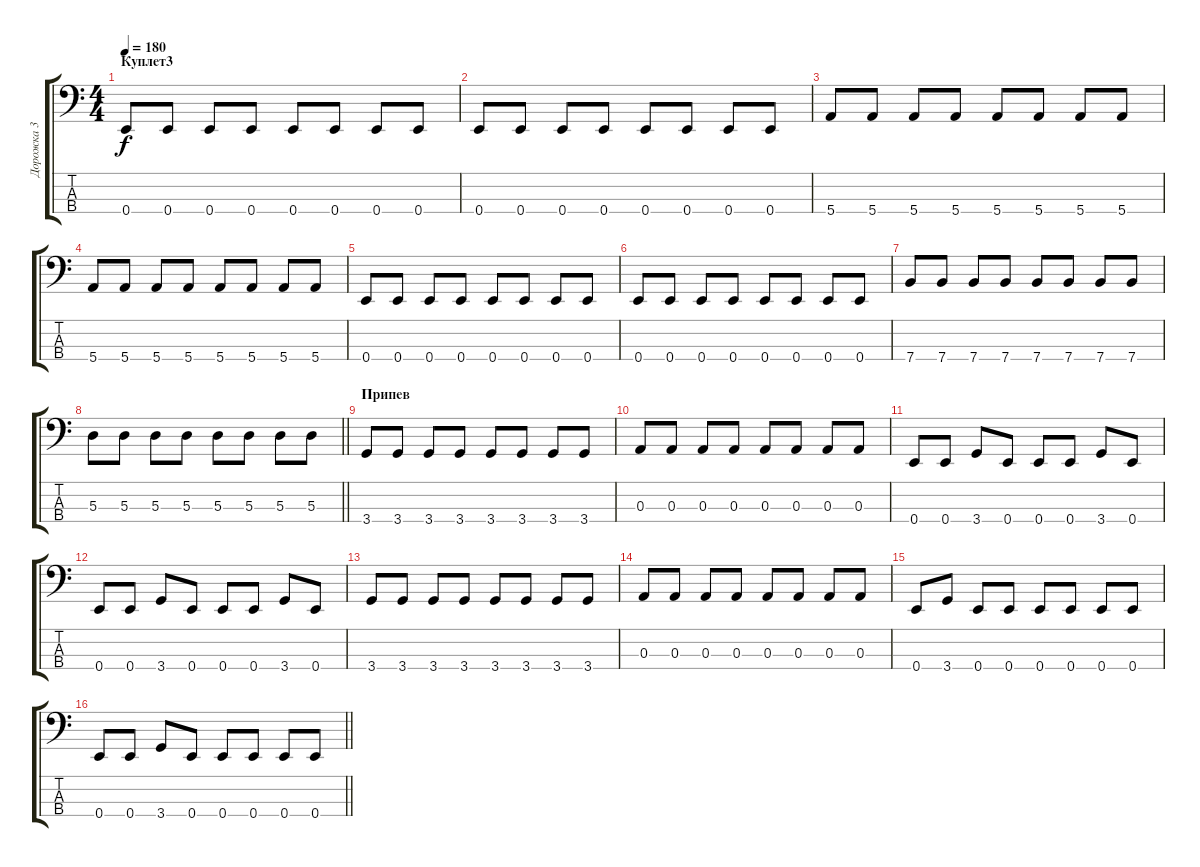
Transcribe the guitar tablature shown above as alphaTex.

\track ("Дорожка 3" "Дорожка 3") {instrument electricbasspick}
\staff {score tabs}
\tuning (G2 D2 A1 E1) {hide}
\ts (4 4)
\section ("" "Куплет3")
\tempo 180
\clef f4
\ks c
0.4.8{dy f} 0.4.8 0.4.8 0.4.8 0.4.8 0.4.8 0.4.8 0.4.8 |
0.4.8 0.4.8 0.4.8 0.4.8 0.4.8 0.4.8 0.4.8 0.4.8 |
5.4.8 5.4.8 5.4.8 5.4.8 5.4.8 5.4.8 5.4.8 5.4.8 |
5.4.8 5.4.8 5.4.8 5.4.8 5.4.8 5.4.8 5.4.8 5.4.8 |
0.4.8 0.4.8 0.4.8 0.4.8 0.4.8 0.4.8 0.4.8 0.4.8 |
0.4.8 0.4.8 0.4.8 0.4.8 0.4.8 0.4.8 0.4.8 0.4.8 |
7.4.8 7.4.8 7.4.8 7.4.8 7.4.8 7.4.8 7.4.8 7.4.8 |
\barLineRight lightlight
5.3.8 5.3.8 5.3.8 5.3.8 5.3.8 5.3.8 5.3.8 5.3.8 |
\section ("" "Припев")
3.4.8 3.4.8 3.4.8 3.4.8 3.4.8 3.4.8 3.4.8 3.4.8 |
0.3.8 0.3.8 0.3.8 0.3.8 0.3.8 0.3.8 0.3.8 0.3.8 |
0.4.8 0.4.8 3.4.8 0.4.8 0.4.8 0.4.8 3.4.8 0.4.8 |
0.4.8 0.4.8 3.4.8 0.4.8 0.4.8 0.4.8 3.4.8 0.4.8 |
3.4.8 3.4.8 3.4.8 3.4.8 3.4.8 3.4.8 3.4.8 3.4.8 |
0.3.8 0.3.8 0.3.8 0.3.8 0.3.8 0.3.8 0.3.8 0.3.8 |
0.4.8 3.4.8 0.4.8 0.4.8 0.4.8 0.4.8 0.4.8 0.4.8 |
\barLineRight lightlight
0.4.8 0.4.8 3.4.8 0.4.8 0.4.8 0.4.8 0.4.8 0.4.8
